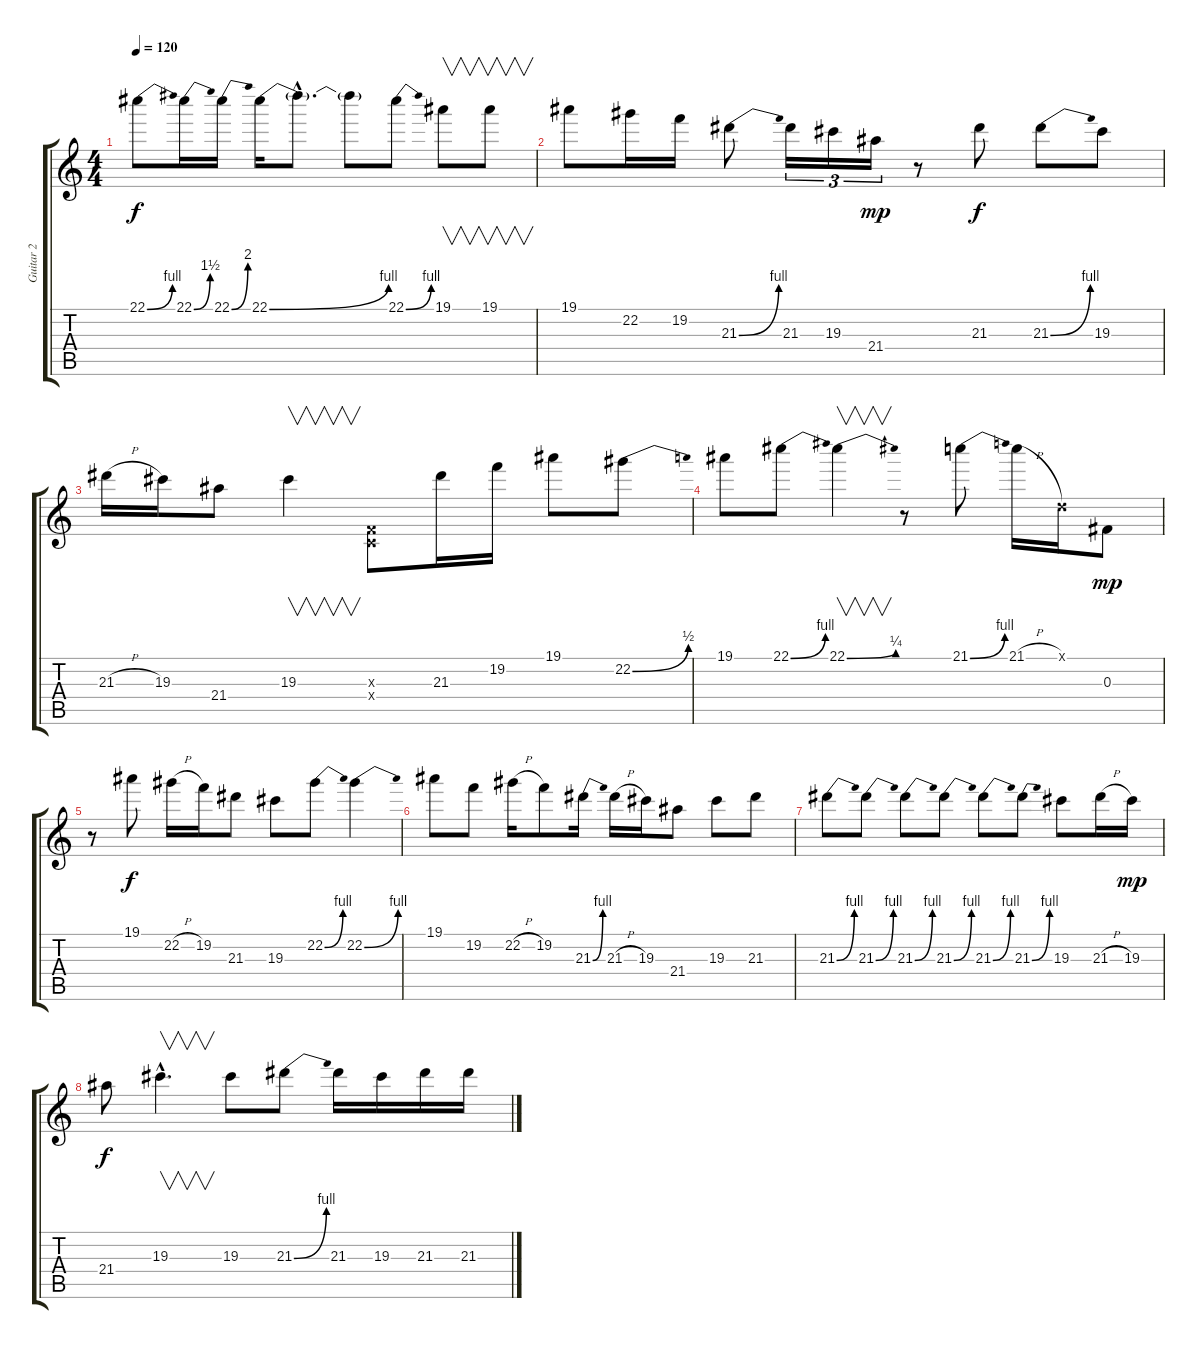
\track ("Guitar 2" "Guitar 2") {instrument overdrivenguitar}
\staff {score tabs}
\tuning (Eb4 Bb3 Gb3 Db3 Ab2 Eb2) {hide}
\ts (4 4)
\tempo 120
\clef g2
\ks c
22.1{be (bend 0 0 60 4)}.8{dy f} 22.1{be (bend 0 0 60 6)}.16 22.1{be (bend 0 0 60 8)}.16 22.1{be (bend 0 0 60 4)}.16 22.1{hac t}.8{d} 22.1{t}.8 22.1{be (bend 0 0 60 4)}.8 19.1.8{v} 19.1.8{v} |
19.1.8 22.2.16 19.2.16 21.3{be (bend 0 0 60 4)}.8 21.3.16{tu (3 2)} 19.3.16{tu (3 2)} 21.4.16{tu (3 2) dy mp} r.8 21.3.8{dy f} 21.3{be (bend 0 0 60 4)}.8 19.3.8 |
21.3{h}.16 19.3.16 21.4.8 19.3.4{v} (-1.3{x} -1.4{x}).8 21.3.16 19.2.16 19.1.8 22.2{be (bend 0 0 60 2)}.8 |
19.1.8 22.1{be (bend 0 0 60 4)}.8 22.1{be (bend 0 0 60 1)}.4{v} r.8 21.1{be (bend 0 0 60 4)}.8 21.1{h}.16 -1.1{x}.16 0.3.8{dy mp} |
r.8 19.1.8{dy f} 22.2{h}.16 19.2.16 21.3.8 19.3.8 22.2{be (bend 0 0 60 4)}.8 22.2{be (bend 0 0 60 4)}.4 |
19.1.8 19.2.8 22.2{h}.16 19.2.8 21.3{be (bend 0 0 60 4)}.16 21.3{h}.16 19.3.16 21.4.8 19.3.8 21.3.8 |
21.3{be (bend 0 0 60 4)}.8 21.3{be (bend 0 0 60 4)}.8 21.3{be (bend 0 0 60 4)}.8 21.3{be (bend 0 0 60 4)}.8 21.3{be (bend 0 0 60 4)}.8 21.3{be (bend 0 0 60 4)}.8 19.3.8 21.3{h}.16 19.3.16{dy mp} |
21.4.8{dy f} 19.3{hac}.4{v d} 19.3.8 21.3{be (bend 0 0 60 4)}.8 21.3.16 19.3.16 21.3.16 21.3.16
